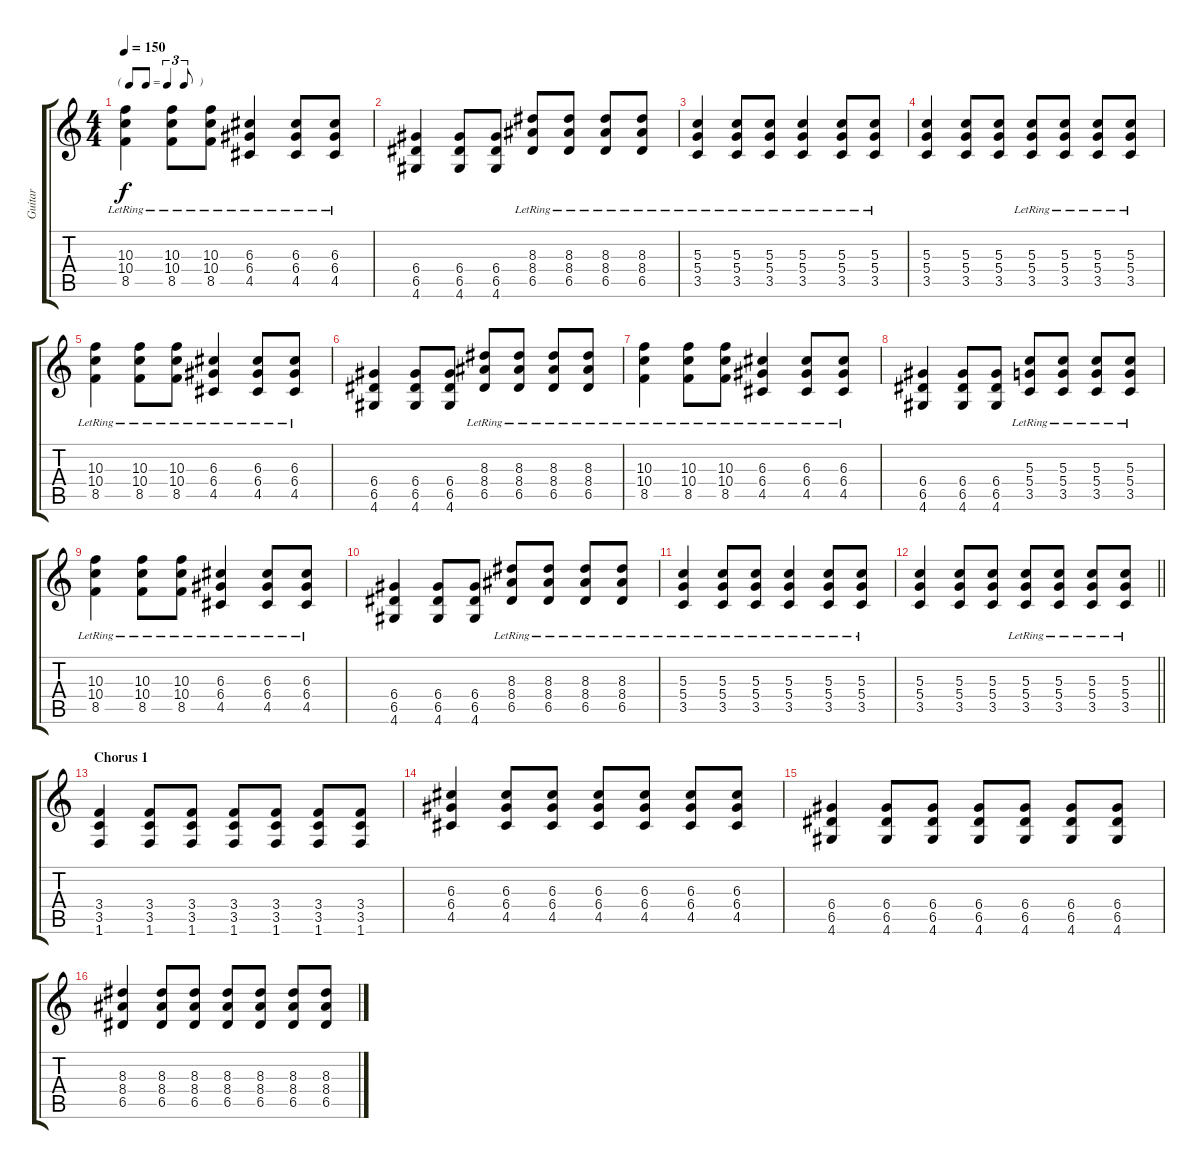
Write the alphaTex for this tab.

\track ("Guitar" "Guitar") {instrument overdrivenguitar}
\staff {score tabs}
\tuning (E4 B3 G3 D3 A2 E2) {hide}
\ts (4 4)
\tf triplet8th
\tempo 150
\clef g2
\ks c
(10.3{lr} 10.4{lr} 8.5{lr}).4{dy f} (10.3{lr} 10.4{lr} 8.5{lr}).8 (10.3 10.4 8.5{lr}).8 (6.3{lr} 6.4{lr} 4.5{lr}).4 (6.3{lr} 6.4{lr} 4.5{lr}).8 (6.3 6.4 4.5{lr}).8 |
(6.4 6.5 4.6).4 (6.4 6.5 4.6).8 (6.4 6.5 4.6).8 (8.3{lr} 8.4{lr} 6.5{lr}).8 (8.3 8.4 6.5{lr}).8 (8.3{lr} 8.4{lr} 6.5{lr}).8 (8.3 8.4 6.5{lr}).8 |
(5.3{lr} 5.4{lr} 3.5{lr}).4 (5.3{lr} 5.4{lr} 3.5{lr}).8 (5.3 5.4 3.5{lr}).8 (5.3{lr} 5.4{lr} 3.5{lr}).4 (5.3{lr} 5.4{lr} 3.5{lr}).8 (5.3 5.4 3.5{lr}).8 |
(5.3 5.4 3.5).4 (5.3 5.4 3.5).8 (5.3 5.4 3.5).8 (5.3{lr} 5.4{lr} 3.5{lr}).8 (5.3 5.4 3.5{lr}).8 (5.3{lr} 5.4{lr} 3.5{lr}).8 (5.3 5.4 3.5{lr}).8 |
(10.3{lr} 10.4{lr} 8.5{lr}).4 (10.3{lr} 10.4{lr} 8.5{lr}).8 (10.3 10.4 8.5{lr}).8 (6.3{lr} 6.4{lr} 4.5{lr}).4 (6.3{lr} 6.4{lr} 4.5{lr}).8 (6.3 6.4 4.5{lr}).8 |
(6.4 6.5 4.6).4 (6.4 6.5 4.6).8 (6.4 6.5 4.6).8 (8.3{lr} 8.4{lr} 6.5{lr}).8 (8.3 8.4 6.5{lr}).8 (8.3{lr} 8.4{lr} 6.5{lr}).8 (8.3 8.4 6.5{lr}).8 |
(10.3{lr} 10.4{lr} 8.5{lr}).4 (10.3{lr} 10.4{lr} 8.5{lr}).8 (10.3 10.4 8.5{lr}).8 (6.3{lr} 6.4{lr} 4.5{lr}).4 (6.3{lr} 6.4{lr} 4.5{lr}).8 (6.3 6.4 4.5{lr}).8 |
(6.4 6.5 4.6).4 (6.4 6.5 4.6).8 (6.4 6.5 4.6).8 (5.3{lr} 5.4{lr} 3.5{lr}).8 (5.3 5.4 3.5{lr}).8 (5.3{lr} 5.4{lr} 3.5{lr}).8 (5.3 5.4 3.5{lr}).8 |
(10.3{lr} 10.4{lr} 8.5{lr}).4 (10.3{lr} 10.4{lr} 8.5{lr}).8 (10.3 10.4 8.5{lr}).8 (6.3{lr} 6.4{lr} 4.5{lr}).4 (6.3{lr} 6.4{lr} 4.5{lr}).8 (6.3 6.4 4.5{lr}).8 |
(6.4 6.5 4.6).4 (6.4 6.5 4.6).8 (6.4 6.5 4.6).8 (8.3{lr} 8.4{lr} 6.5{lr}).8 (8.3 8.4 6.5{lr}).8 (8.3{lr} 8.4{lr} 6.5{lr}).8 (8.3 8.4 6.5{lr}).8 |
(5.3{lr} 5.4{lr} 3.5{lr}).4 (5.3{lr} 5.4{lr} 3.5{lr}).8 (5.3 5.4 3.5{lr}).8 (5.3{lr} 5.4{lr} 3.5{lr}).4 (5.3{lr} 5.4{lr} 3.5{lr}).8 (5.3 5.4 3.5{lr}).8 |
\barLineRight lightlight
(5.3 5.4 3.5).4 (5.3 5.4 3.5).8 (5.3 5.4 3.5).8 (5.3{lr} 5.4{lr} 3.5{lr}).8 (5.3 5.4 3.5{lr}).8 (5.3{lr} 5.4{lr} 3.5{lr}).8 (5.3 5.4 3.5{lr}).8 |
\section ("" "Chorus 1")
(3.4 3.5 1.6).4 (3.4 3.5 1.6).8 (3.4 3.5 1.6).8 (3.4 3.5 1.6).8 (3.4 3.5 1.6).8 (3.4 3.5 1.6).8 (3.4 3.5 1.6).8 |
(6.3 6.4 4.5).4 (6.3 6.4 4.5).8 (6.3 6.4 4.5).8 (6.3 6.4 4.5).8 (6.3 6.4 4.5).8 (6.3 6.4 4.5).8 (6.3 6.4 4.5).8 |
(6.4 6.5 4.6).4 (6.4 6.5 4.6).8 (6.4 6.5 4.6).8 (6.4 6.5 4.6).8 (6.4 6.5 4.6).8 (6.4 6.5 4.6).8 (6.4 6.5 4.6).8 |
(8.3 8.4 6.5).4 (8.3 8.4 6.5).8 (8.3 8.4 6.5).8 (8.3 8.4 6.5).8 (8.3 8.4 6.5).8 (8.3 8.4 6.5).8 (8.3 8.4 6.5).8
